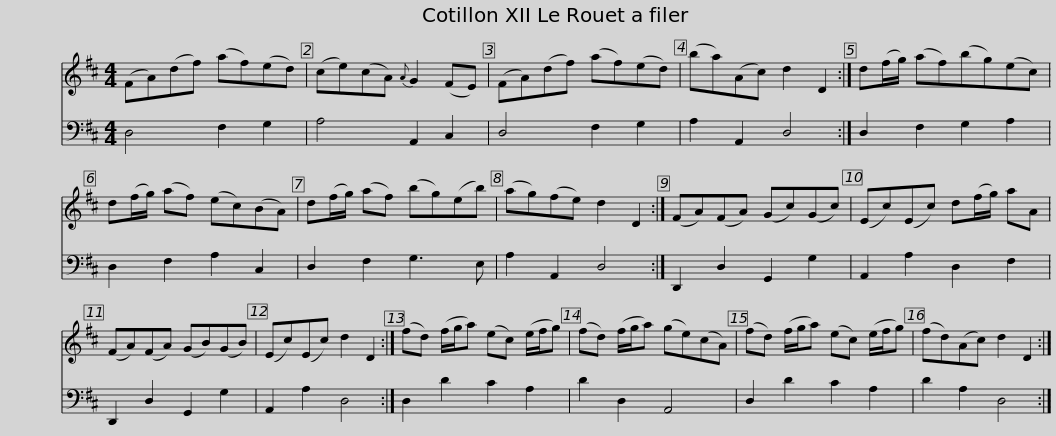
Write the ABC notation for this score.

X:1
%%score 1 2
L:1/8
M:4/4
I:linebreak $
K:D
V:1 treble
V:2 bass
V:1
 (FA)(df) (af)(ed) | (ce)(cA){A} G2 (FE) | (FA)(df) (af)(ed) | (ba)(Ac) d2 D2 :| d(f/g/) (af)(bg)(ec) |$ %5
 d(f/g/) (af) (ec)(BA) | d(f/g/) (af) (bg)(eb) | (ag)(fe) d2 D2 :| (FA)(FA) (Gc)(Gc) | (Ec)(Ec) d(f/g/) aA |$ %10
 (FA)(FA) (GB)(GB) | (Ec)(Ec) d2 D2 :| (fd) (f/g/a) (ec) (e/f/g) | (fd) (f/g/a) (ge)(cA) | (fd) (f/g/a) (ec) (e/f/g) |$ %15
 (fd)(Ac) d2 D2 :| %16
V:2
 D,4 F,2 G,2 | A,4 A,,2 C,2 | D,4 F,2 G,2 | A,2 A,,2 D,4 :| D,2 F,2 G,2 A,2 |$ %5
 D,2 F,2 A,2 C,2 | D,2 F,2 G,3 E, | A,2 A,,2 D,4 :| D,,2 D,2 G,,2 G,2 | A,,2 A,2 D,2 F,2 |$ %10
 D,,2 D,2 G,,2 G,2 | A,,2 A,2 D,4 :| D,2 D2 C2 A,2 | D2 D,2 A,,4 | D,2 D2 C2 A,2 |$ %15
 D2 A,2 D,4 :| %16
